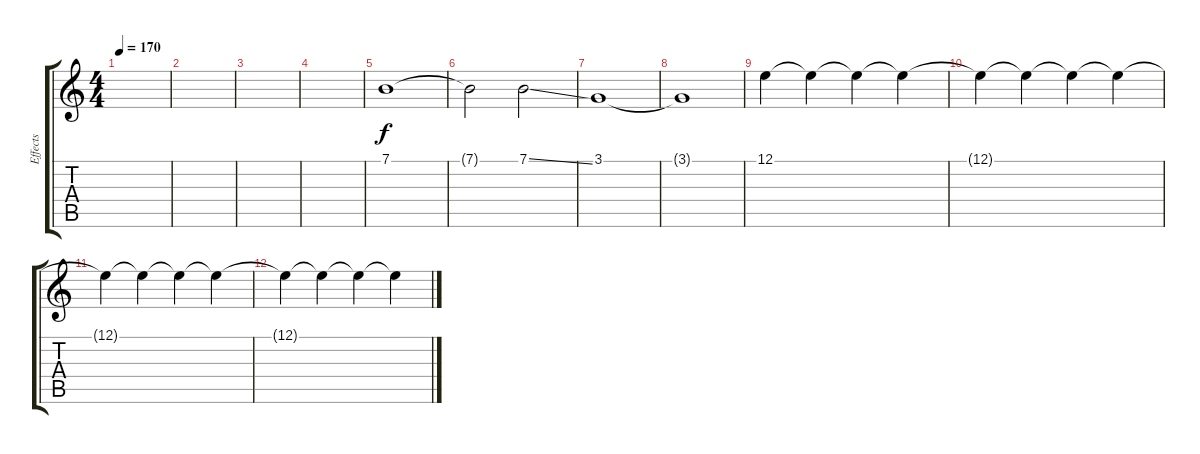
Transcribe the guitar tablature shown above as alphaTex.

\track ("Effects" "Effects") {instrument pad7halo}
\staff {score tabs}
\tuning (E4 B3 G3 D3 A2 E2) {hide}
\ts (4 4)
\tempo 170
\clef g2
\ks c
|
|
|
|
7.1.1 |
7.1{t}.2 7.1{ss}.2 |
3.1.1 |
3.1{t}.1 |
12.1.4{volume 0} 12.1{t}.4 12.1{t}.4 12.1{t}.4 |
12.1{t}.4 12.1{t}.4 12.1{t}.4 12.1{t}.4 |
12.1{t}.4 12.1{t}.4 12.1{t}.4 12.1{t}.4 |
12.1{t}.4 12.1{t}.4 12.1{t}.4 12.1{t}.4
